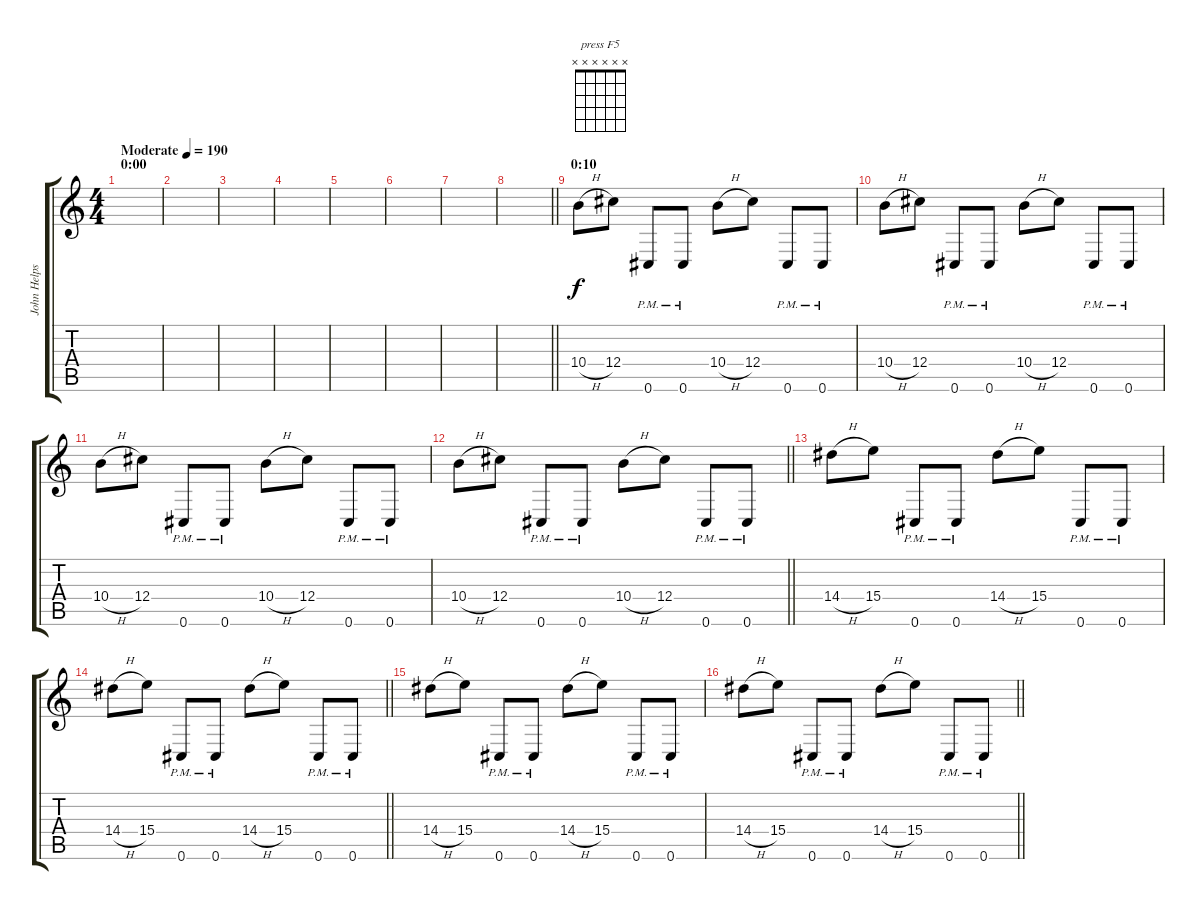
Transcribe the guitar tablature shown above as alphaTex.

\track ("John Helps" "John Helps") {instrument overdrivenguitar}
\staff {score tabs}
\tuning (Eb4 Bb3 Gb3 Db3 Ab2 Db2) {hide}
\chord ("press F5" x x x x x x)
\ts (4 4)
\section ("" "0:00")
\tempo (190 "Moderate")
\clef g2
\ks c
|
|
|
|
|
|
|
\barLineRight lightlight
|
\section ("" "0:10")
10.4{h}.8 12.4.8 0.6{pm}.8 0.6{pm}.8 10.4{h}.8 12.4.8 0.6{pm}.8 0.6{pm}.8 |
10.4{h}.8 12.4.8 0.6{pm}.8 0.6{pm}.8 10.4{h}.8 12.4.8 0.6{pm}.8 0.6{pm}.8 |
10.4{h}.8 12.4.8 0.6{pm}.8 0.6{pm}.8 10.4{h}.8 12.4.8 0.6{pm}.8 0.6{pm}.8 |
\barLineRight lightlight
10.4{h}.8 12.4.8 0.6{pm}.8 0.6{pm}.8 10.4{h}.8 12.4.8 0.6{pm}.8 0.6{pm}.8 |
14.4{h}.8 15.4.8 0.6{pm}.8 0.6{pm}.8 14.4{h}.8 15.4.8 0.6{pm}.8 0.6{pm}.8 |
\barLineRight lightlight
14.4{h}.8 15.4.8 0.6{pm}.8 0.6{pm}.8 14.4{h}.8 15.4.8 0.6{pm}.8 0.6{pm}.8 |
14.4{h}.8 15.4.8 0.6{pm}.8 0.6{pm}.8 14.4{h}.8 15.4.8 0.6{pm}.8 0.6{pm}.8 |
\barLineRight lightlight
14.4{h}.8 15.4.8 0.6{pm}.8 0.6{pm}.8 14.4{h}.8 15.4.8 0.6{pm}.8 0.6{pm}.8
